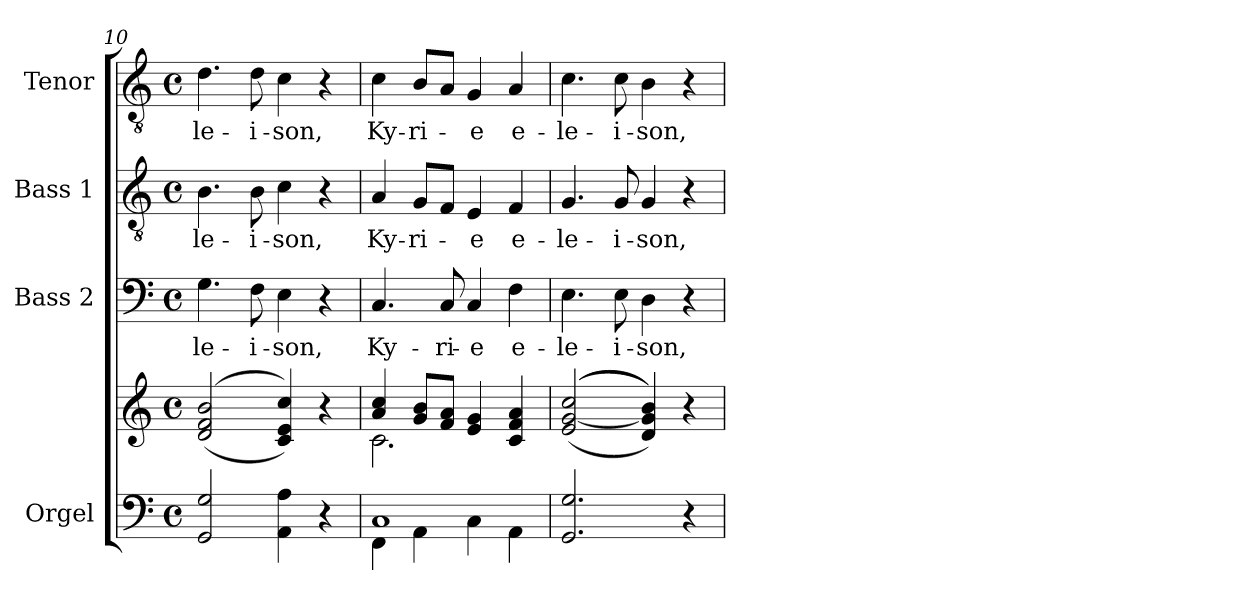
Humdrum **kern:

**kern	**kern	**kern	**text	**kern	**text	**kern	**text
*part4	*part4	*part3	*part3	*part2	*part2	*part1	*part1
*staff5	*staff4	*staff3	*staff3	*staff2	*staff2	*staff1	*staff1
*I"Orgel	*	*I"Bass 2	*	*I"Bass 1	*	*I"Tenor	*
*I'Org.	*	*I'B. 2	*	*I'B. 1	*	*I'T.	*
*clefF4	*clefG2	*clefF4	*	*clefGv2	*	*clefGv2	*
*k[]	*k[]	*k[]	*	*k[]	*	*k[]	*
*C:	*C:	*C:	*	*C:	*	*C:	*
*M4/4	*M4/4	*M4/4	*	*M4/4	*	*M4/4	*
*met(c)	*met(c)	*met(c)	*	*met(c)	*	*met(c)	*
=10	=10	=10	=10	=10	=10	=10	=10
!	!	!	!LO:LY:b	!	!LO:LY:b	!	!LO:LY:b
2GG/ 2G/	((<2d/ 2f/ 2b/	4.G\	-le-	4.B\	-le-	4.d\	-le-
!	!	!	!LO:LY:b	!	!LO:LY:b	!	!LO:LY:b
.	.	8F\	-i-	8B\	-i-	8d\	-i-
!	!	!	!LO:LY:b	!	!LO:LY:b	!	!LO:LY:b
4AA\ 4A\	4c/ 4e/ 4cc/))	4E\	-son,	4c\	-son,	4c\	-son,
4r	4r	4r	.	4r	.	4r	.
=11	=11	=11	=11	=11	=11	=11	=11
*^	*^	*	*	*	*	*	*
!	!	!	!	!	!LO:LY:b	!	!LO:LY:b	!	!LO:LY:b
1C	4FF\	4a/ 4cc/	2.c\	4.C/	Ky-	4A/	Ky-	4c\	Ky-
!	!	!	!	!	!	!	!LO:LY:b	!	!LO:LY:b
.	4AA\	8g/ 8b/L	.	.	.	8G/L	-ri-	8B/L	-ri-
!	!	!	!	!	!LO:LY:b	!	!	!	!
.	.	8f/ 8a/J	.	8C/	-ri-	8F/J	.	8A/J	.
!	!	!	!	!	!LO:LY:b	!	!LO:LY:b	!	!LO:LY:b
.	4C\	4e/ 4g/	.	4C/	-e	4E/	-e	4G/	-e
!	!	!	!	!	!LO:LY:b	!	!LO:LY:b	!	!LO:LY:b
.	4AA\	4c/ 4f/ 4a/	4ryy	4F\	e-	4F/	e-	4A/	e-
!!LO:PB:g=z
=12	=12	=12	=12	=12	=12	=12	=12	=12	=12
!	!	!	!	!	!LO:LY:b	!	!LO:LY:b	!	!LO:LY:b
*v	*v	*	*	*	*	*	*	*	*
*	*v	*v	*	*	*	*	*	*
2.GG/ 2.G/	(<(<(2e/ [2g/ 2cc/	4.E\	-le-	4.G/	-le-	4.c\	-le-
!	!	!	!LO:LY:b	!	!LO:LY:b	!	!LO:LY:b
.	.	8E\	-i-	8G/	-i-	8c\	-i-
!	!	!	!LO:LY:b	!	!LO:LY:b	!	!LO:LY:b
.	4d/ 4g/] 4b/)))	4D\	-son,	4G/	-son,	4B\	-son,
4r	4r	4r	.	4r	.	4r	.
=	=	=	=	=	=	=	=
*-	*-	*-	*-	*-	*-	*-	*-
